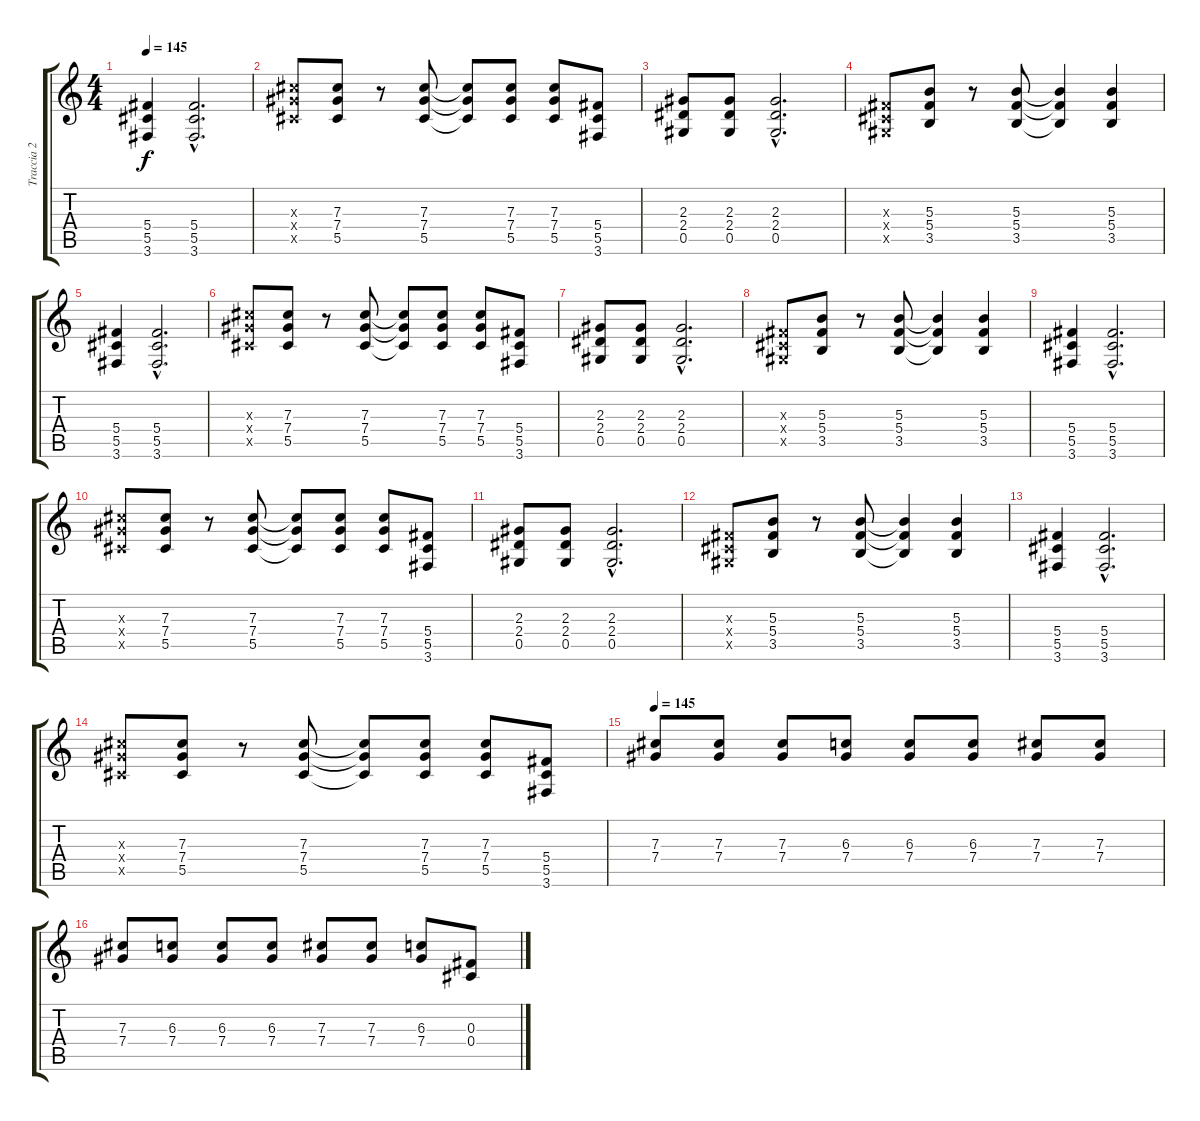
\track ("Traccia 2" "Traccia 2") {instrument distortionguitar}
\staff {score tabs}
\tuning (Eb4 Bb3 Gb3 Db3 Ab2 Eb2) {hide}
\ts (4 4)
\tempo 145
\clef g2
\ks c
(5.4 5.5 3.6).4{dy f} (5.4{hac} 5.5{hac} 3.6{hac}).2{d} |
(7.3{x} 7.4{x} 5.5{x}).8 (7.3 7.4 5.5).8 r.8 (7.3 7.4 5.5).8 (7.3{t} 7.4{t} 5.5{t}).8 (7.3 7.4 5.5).8 (7.3 7.4 5.5).8 (5.4 5.5 3.6).8 |
(2.3 2.4 0.5).8{volume 11 balance 16} (2.3 2.4 0.5).8 (2.3{hac} 2.4{hac} 0.5{hac}).2{d} |
(0.3{x} 0.4{x} 0.5{x}).8 (5.3 5.4 3.5).8 r.8 (5.3 5.4 3.5).8 (5.3{t} 5.4{t} 3.5{t}).4 (5.3 5.4 3.5).4 |
(5.4 5.5 3.6).4 (5.4{hac} 5.5{hac} 3.6{hac}).2{d} |
(7.3{x} 7.4{x} 5.5{x}).8 (7.3 7.4 5.5).8 r.8 (7.3 7.4 5.5).8 (7.3{t} 7.4{t} 5.5{t}).8 (7.3 7.4 5.5).8 (7.3 7.4 5.5).8 (5.4 5.5 3.6).8 |
(2.3 2.4 0.5).8 (2.3 2.4 0.5).8 (2.3{hac} 2.4{hac} 0.5{hac}).2{d} |
(0.3{x} 0.4{x} 0.5{x}).8 (5.3 5.4 3.5).8 r.8 (5.3 5.4 3.5).8 (5.3{t} 5.4{t} 3.5{t}).4 (5.3 5.4 3.5).4 |
(5.4 5.5 3.6).4 (5.4{hac} 5.5{hac} 3.6{hac}).2{d} |
(7.3{x} 7.4{x} 5.5{x}).8 (7.3 7.4 5.5).8 r.8 (7.3 7.4 5.5).8 (7.3{t} 7.4{t} 5.5{t}).8 (7.3 7.4 5.5).8 (7.3 7.4 5.5).8 (5.4 5.5 3.6).8 |
(2.3 2.4 0.5).8 (2.3 2.4 0.5).8 (2.3{hac} 2.4{hac} 0.5{hac}).2{d} |
(0.3{x} 0.4{x} 0.5{x}).8 (5.3 5.4 3.5).8 r.8 (5.3 5.4 3.5).8 (5.3{t} 5.4{t} 3.5{t}).4 (5.3 5.4 3.5).4 |
(5.4 5.5 3.6).4 (5.4{hac} 5.5{hac} 3.6{hac}).2{d} |
(7.3{x} 7.4{x} 5.5{x}).8 (7.3 7.4 5.5).8 r.8 (7.3 7.4 5.5).8 (7.3{t} 7.4{t} 5.5{t}).8 (7.3 7.4 5.5).8 (7.3 7.4 5.5).8 (5.4 5.5 3.6).8 |
\tempo 145
(7.3 7.4).8{volume 14 balance 13} (7.3 7.4).8 (7.3 7.4).8 (6.3 7.4).8 (6.3 7.4).8 (6.3 7.4).8 (7.3 7.4).8 (7.3 7.4).8 |
(7.3 7.4).8 (6.3 7.4).8 (6.3 7.4).8 (6.3 7.4).8 (7.3 7.4).8 (7.3 7.4).8 (6.3 7.4).8 (0.3 0.4).8
